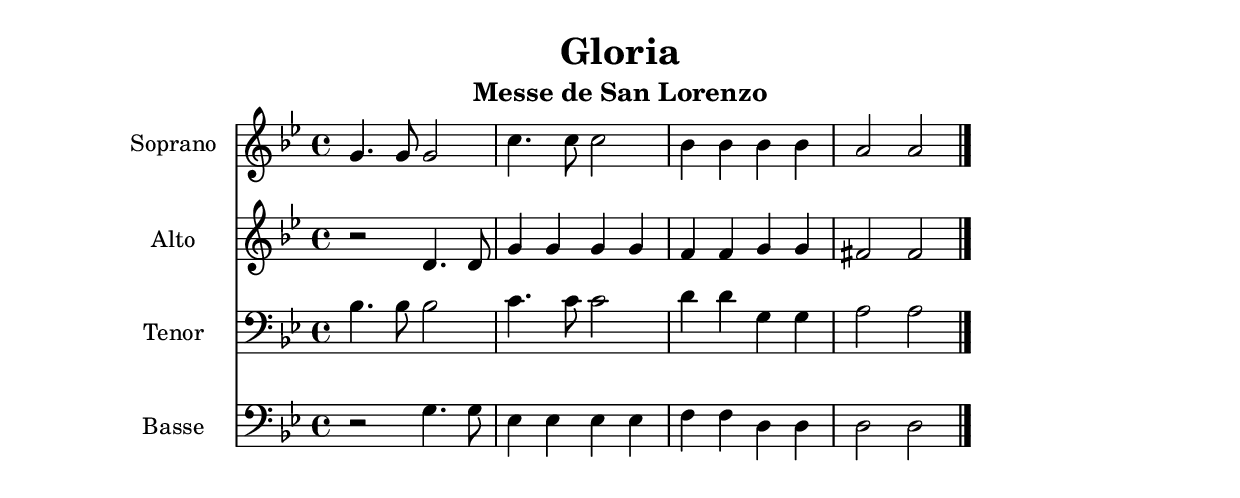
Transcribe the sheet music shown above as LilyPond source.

\version "2.22.1"
\language "italiano"

\header {
  title = "Gloria"
  subtitle = "Messe de San Lorenzo"
}

global = {
  \key sol \minor
  \time 4/4
}

sopranoChorus = \relative do'' {
    \global
    sol4. sol8 sol2
    do4. do8 do2
    sib4 sib sib sib
    la2 la
    \bar "|."
}
  
altoChorus = \relative do' {
    \global
    r2 re4. re8
    sol4 sol sol sol
    fa4 fa sol sol
    fad2 fad
}
  
tenorChorus = \relative do' {
    \global
    sib4. sib8 sib2
    do4. do8 do2
    re4 re sol, sol
    la2 la
  }
    
bassChorus = 
  \relative do' {
    \global
    r2 sol4. sol8
    mib4 mib mib mib
    fa4 fa re re
    re2 re
  }


\book{
  \paper {
    left-margin = 20\mm
    right-margin = 20\mm
    top-margin = 20\mm
    bottom-margin = 20\mm
  }
  
  \score {
    <<
      \new Staff \with { instrumentName = "Soprano" midiInstrument = "choir aahs" } {  \sopranoChorus }
      \new Staff \with { instrumentName = "Alto" midiInstrument = "choir aahs" } {  \altoChorus }
      \new Staff \with { instrumentName = "Tenor" midiInstrument = "choir aahs" } {  \clef bass \tenorChorus }
      \new Staff \with { instrumentName = "Basse" midiInstrument = "choir aahs" } {  \clef bass \bassChorus }
    >>
    \layout { 
      indent = 2\cm
      \override BreathingSign.text = \markup { \musicglyph "comma" }
    }
    \midi {
      \tempo 4=108
    }
  }
}
